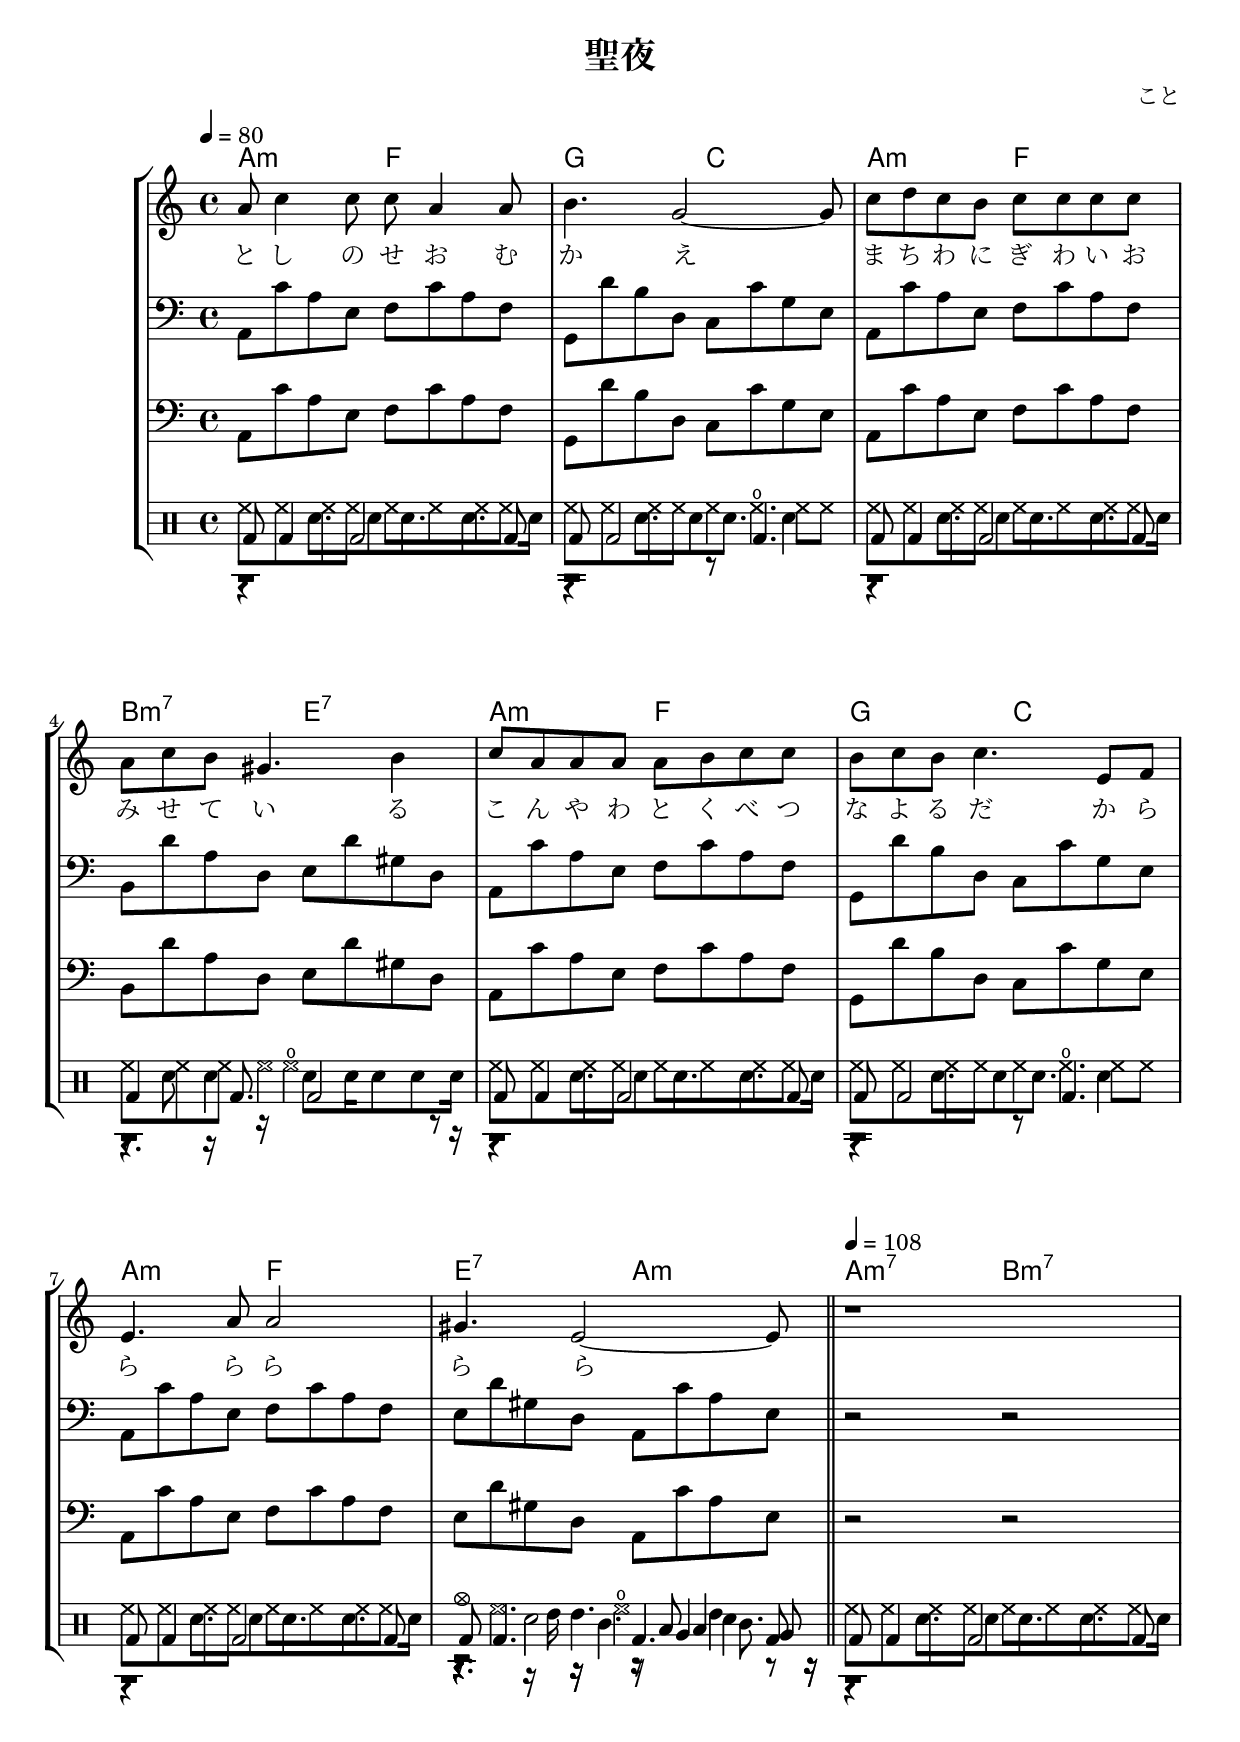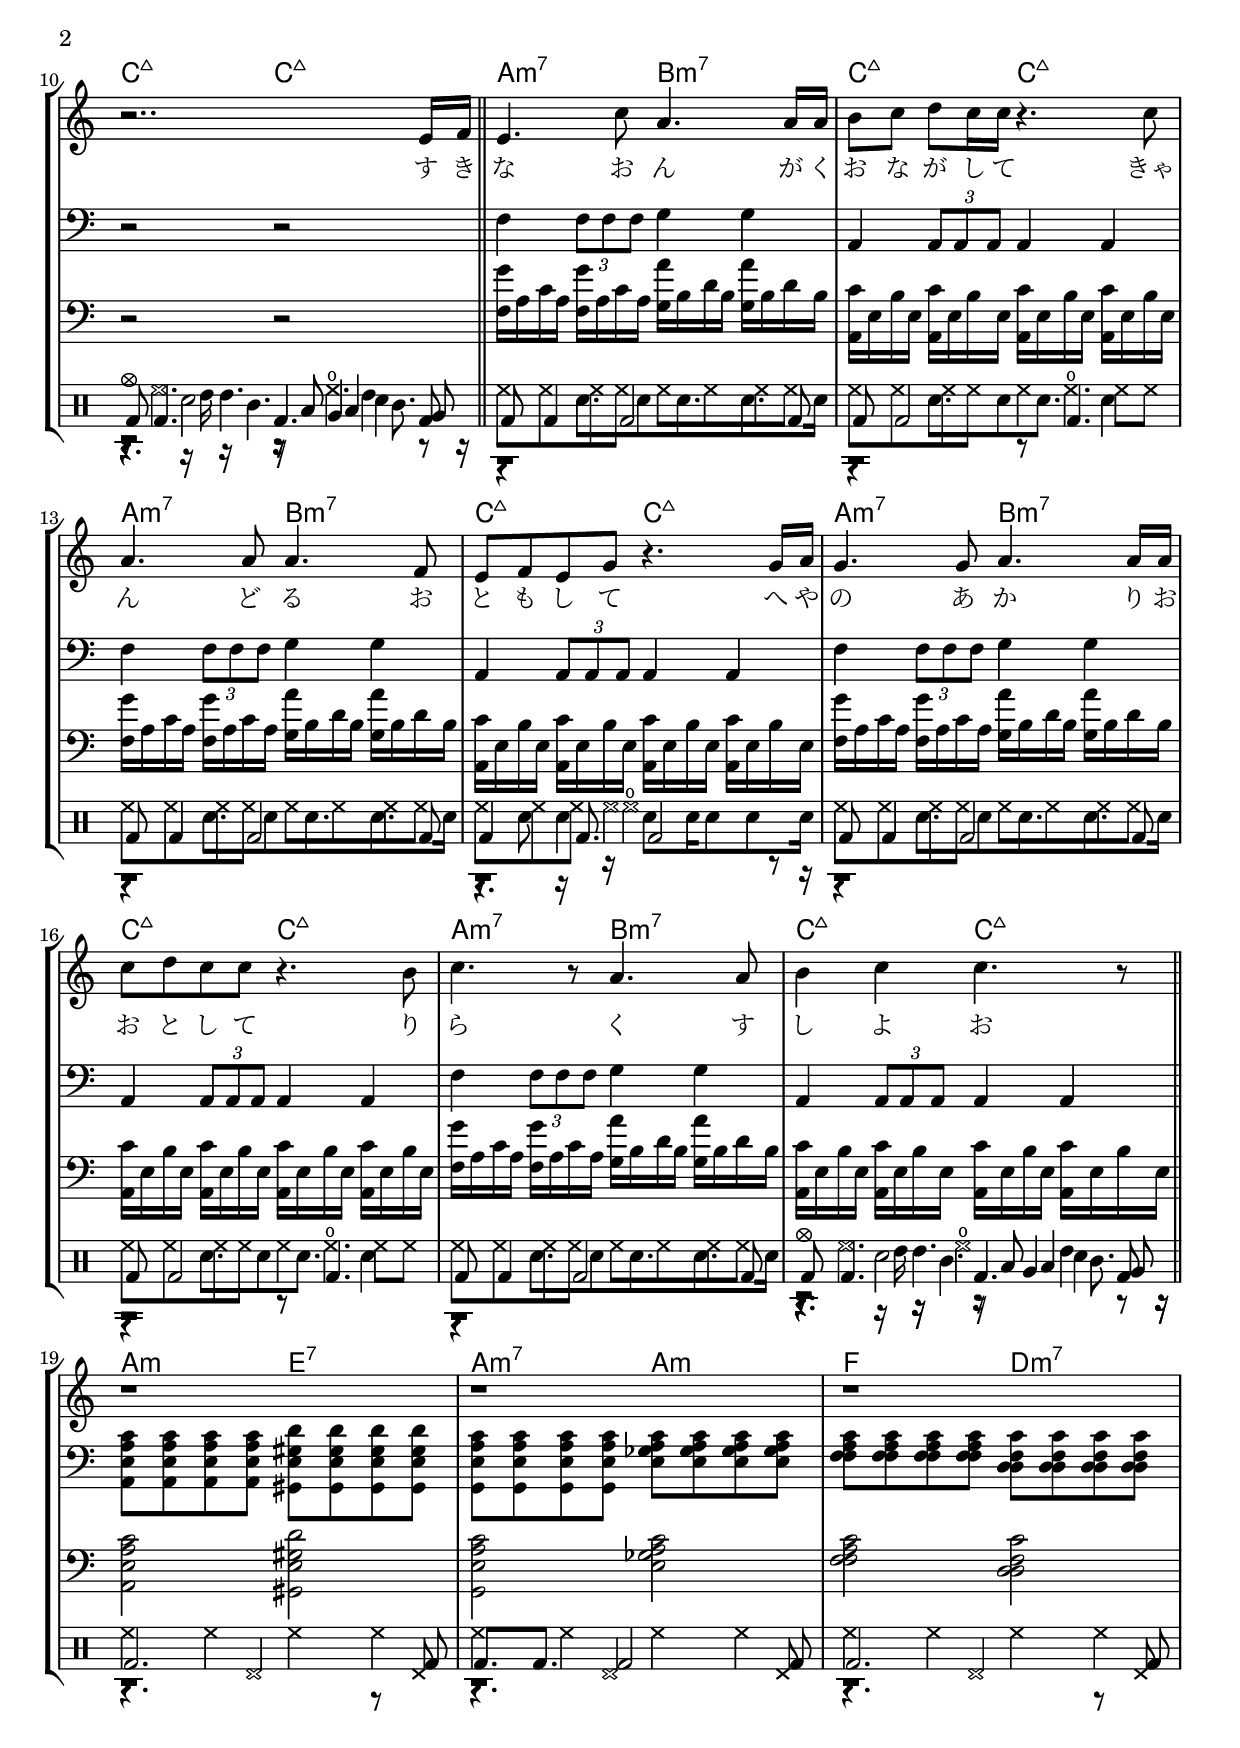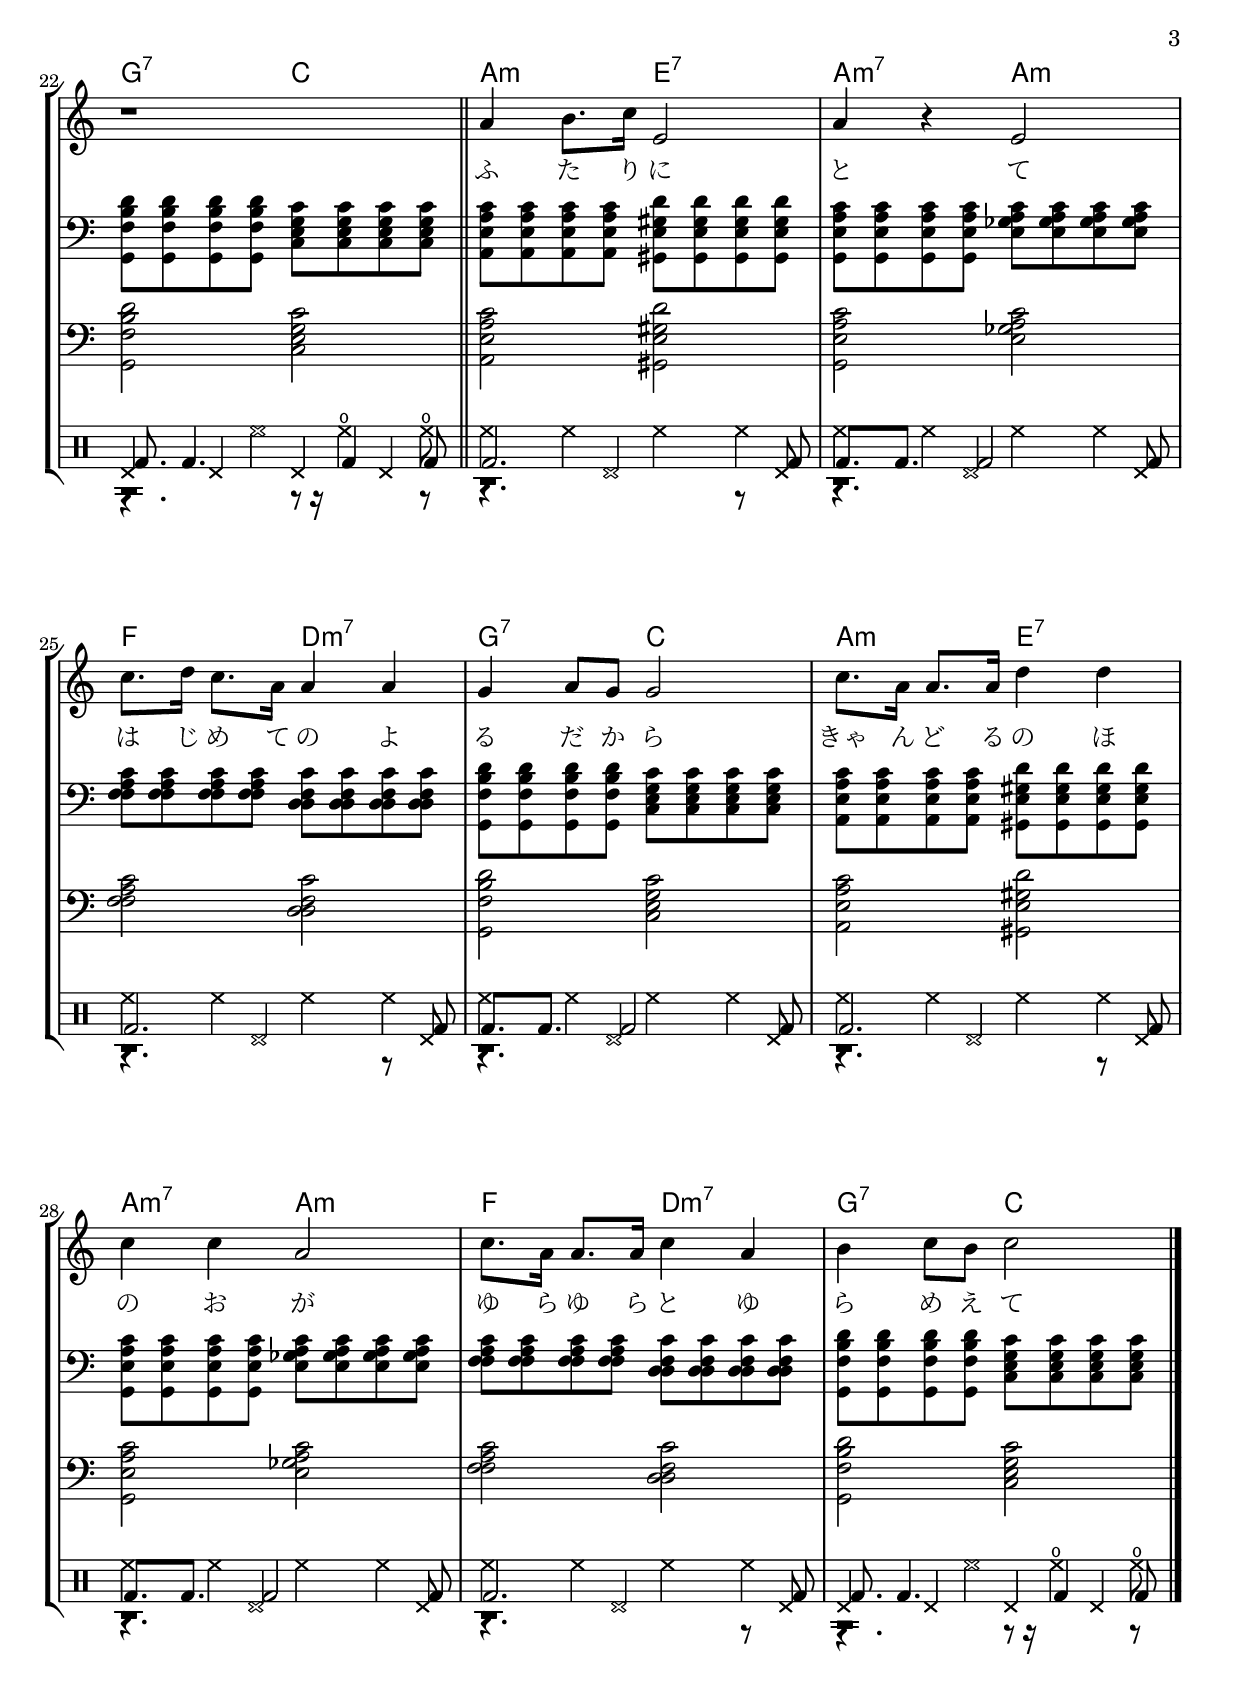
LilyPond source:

\version "2.12.1"

\header {
	title = \markup {聖夜}
	composer = \markup \center-column {こと}
}

harmony = \chordmode {
	a2:m f g c a:m f b:min7 e:7 a:m f g c a:m f e:7 a:m 

	a:min7 b:m7 c:maj7 c:maj7 

	a:min7 b:m7 c:maj7 c:maj7 a:min7 b:m7 c:maj7 c:maj7 a:min7 b:m7 c:maj7 c:maj7 a:min7 b:m7 c:maj7 c:maj7 

	a:m e:7 a:min7 a:m f d:min7 g:7 c 

	a:m e:7 a:min7 a:m f d:min7 g:7 c a:m e:7 a:min7 a:m f d:min7 g:7 c 
}

melody = {
	\set Staff.midiInstrument = #"fss0.31"
	\set Staff.midiMinimumVolume = #0.7
	\set Staff.midiMaximumVolume = #0.9
		\key c \major
	\tempo 4 = 80
a'8  c''4  c''8  c''8  a'4  a'8 
	b'4.  g'2~g'8 
	c''8  d''8  c''8  b'8  c''8  c''8  c''8  c''8 
	a'8  c''8  b'8  gis'4.  b'4 
	c''8  a'8  a'8  a'8  a'8  b'8  c''8  c''8 
	b'8  c''8  b'8  c''4.  e'8  f'8 
	e'4.  a'8  a'2 
	gis'4.  e'2~e'8
	\tempo 4 = 108
	r1 | r2.. 
	\set Staff.midiInstrument = #"fss0.31"
	\set Staff.midiMinimumVolume = #0.7
	\set Staff.midiMaximumVolume = #0.9
	e'16  f'16 
	e'4.  c''8  a'4.  a'16  a'16 
	b'8  c''8  d''8  c''16  c''16  r4.  c''8 
	a'4.  a'8  a'4.  f'8 
	e'8  f'8  e'8  g'8  r4.  g'16  a'16 
	g'4.  g'8  a'4.  a'16  a'16 
	c''8  d''8  c''8  c''8  r4.  b'8 
	c''4.  r8  a'4.  a'8 
	b'4  c''4  c''4.  	r8 	r1 | r1 | r1 | r1   
	\set Staff.midiInstrument = #"fss0.31"
	\set Staff.midiMinimumVolume = #0.7
	\set Staff.midiMaximumVolume = #0.9
	a'4  b'8.  c''16  e'2 
	a'4  r4  e'2 
	c''8.  d''16  c''8.  a'16  a'4  a'4 
	g'4  a'8  g'8  g'2 
	c''8.  a'16  a'8.  a'16  d''4  d''4 
	c''4  c''4  a'2 
	c''8.  a'16  a'8.  a'16  c''4  a'4 
	b'4  c''8  b'8  c''2
	\bar "|."
}

words = \lyricmode {
	と  し  の  せ  お  む  か  え  ま  ち  わ  に  ぎ  わ  い  お  み  せ  て  い  る  こ  ん  や  わ  と  く  べ  つ  な  よ  る  だ  か  ら  ら  ら  ら  ら  ら  
	
	す  き  な  お  ん  が  く  お  な  が  し  て  きゃ  ん  ど  る  お  と  も  し  て  へ  や  の  あ  か  り  お  お  と  し  て  り  ら  く  す  し  よ  お  
	
	ふ  た  り  に  と  て  は  じ  め  て  の  よ  る  だ  か  ら  きゃ  ん  ど  る  の  ほ  の  お  が  ゆ  ら  ゆ  ら  と  ゆ  ら  め  え  て  
}

tempochange = {
	\tempo 4 = 80
	r1 | r1 | r1 | r1 | r1 | r1 | r1 | r1 \bar "||"
	\tempo 4 = 108
	r1 | r1 \bar "||"
	\tempo 4 = 108
	r1 | r1 | r1 | r1 | r1 | r1 | r1 | r1 \bar "||"
	\tempo 4 = 108
	r1 | r1 | r1 | r1 \bar "||"
	\tempo 4 = 108
	r1 | r1 | r1 | r1 | r1 | r1 | r1 | r1 \bar "|."
}

mainacc = {
	\clef bass
	\set Staff.midiInstrument = #"Music box"
	\set Staff.midiMinimumVolume = #0.3
	\set Staff.midiMaximumVolume = #0.6
	\key c \major
	\tempo 4 = 80
	a,8 c' a e
	f8 c' a f
	g,8 d' b d
	c8 c' g e
	a,8 c' a e
	f8 c' a f
	b,8 d' a d
	e8 d' gis d
	a,8 c' a e
	f8 c' a f
	g,8 d' b d
	c8 c' g e
	a,8 c' a e
	f8 c' a f
	e8 d' gis d
	a,8 c' a e
	\bar "||"

	\set Staff.midiInstrument = #"Acoustic grand"
	\set Staff.midiMinimumVolume = #0.3
	\set Staff.midiMaximumVolume = #0.6
	\tempo 4 = 108
	r2
	r2
	r2
	r2
	\bar "||"

	\set Staff.midiInstrument = #"Acoustic grand"
	\set Staff.midiMinimumVolume = #0.3
	\set Staff.midiMaximumVolume = #0.6
	f4 \tuplet 3/2 { f8 f8 f8 }
	g4 g4
	a,4 \tuplet 3/2 { a,8 a,8 a,8 }
	a,4 a,4
	f4 \tuplet 3/2 { f8 f8 f8 }
	g4 g4
	a,4 \tuplet 3/2 { a,8 a,8 a,8 }
	a,4 a,4
	f4 \tuplet 3/2 { f8 f8 f8 }
	g4 g4
	a,4 \tuplet 3/2 { a,8 a,8 a,8 }
	a,4 a,4
	f4 \tuplet 3/2 { f8 f8 f8 }
	g4 g4
	a,4 \tuplet 3/2 { a,8 a,8 a,8 }
	a,4 a,4
	\bar "||"

	\set Staff.midiInstrument = #"Acoustic Guitar (steel)"
	\set Staff.midiMinimumVolume = #0.3
	\set Staff.midiMaximumVolume = #0.6
	<a, e a c'>8 <a, e a c'>8 <a, e a c'>8 <a, e a c'>8
	<gis, e gis d'>8 <gis, e gis d'>8 <gis, e gis d'>8 <gis, e gis d'>8
	<g, e a c'>8 <g, e a c'>8 <g, e a c'>8 <g, e a c'>8
	<ges e a c'>8 <ges e a c'>8 <ges e a c'>8 <ges e a c'>8
	<f f a c'>8 <f f a c'>8 <f f a c'>8 <f f a c'>8
	<d d f c'>8 <d d f c'>8 <d d f c'>8 <d d f c'>8
	<g, f b d'>8 <g, f b d'>8 <g, f b d'>8 <g, f b d'>8
	<c e g c'>8 <c e g c'>8 <c e g c'>8 <c e g c'>8
	\bar "||"

	\set Staff.midiInstrument = #"Acoustic Guitar (steel)"
	\set Staff.midiMinimumVolume = #0.3
	\set Staff.midiMaximumVolume = #0.6
	<a, e a c'>8 <a, e a c'>8 <a, e a c'>8 <a, e a c'>8
	<gis, e gis d'>8 <gis, e gis d'>8 <gis, e gis d'>8 <gis, e gis d'>8
	<g, e a c'>8 <g, e a c'>8 <g, e a c'>8 <g, e a c'>8
	<ges e a c'>8 <ges e a c'>8 <ges e a c'>8 <ges e a c'>8
	<f f a c'>8 <f f a c'>8 <f f a c'>8 <f f a c'>8
	<d d f c'>8 <d d f c'>8 <d d f c'>8 <d d f c'>8
	<g, f b d'>8 <g, f b d'>8 <g, f b d'>8 <g, f b d'>8
	<c e g c'>8 <c e g c'>8 <c e g c'>8 <c e g c'>8
	<a, e a c'>8 <a, e a c'>8 <a, e a c'>8 <a, e a c'>8
	<gis, e gis d'>8 <gis, e gis d'>8 <gis, e gis d'>8 <gis, e gis d'>8
	<g, e a c'>8 <g, e a c'>8 <g, e a c'>8 <g, e a c'>8
	<ges e a c'>8 <ges e a c'>8 <ges e a c'>8 <ges e a c'>8
	<f f a c'>8 <f f a c'>8 <f f a c'>8 <f f a c'>8
	<d d f c'>8 <d d f c'>8 <d d f c'>8 <d d f c'>8
	<g, f b d'>8 <g, f b d'>8 <g, f b d'>8 <g, f b d'>8
	<c e g c'>8 <c e g c'>8 <c e g c'>8 <c e g c'>8
	\bar "|."
}

subacc = {
	\clef bass
	\set Staff.midiInstrument = #"Alto Sax"
	\set Staff.midiMinimumVolume = #0.3
	\set Staff.midiMaximumVolume = #0.6
	\key c \major
	\tempo 4 = 80
	a,8 c' a e
	f8 c' a f
	g,8 d' b d
	c8 c' g e
	a,8 c' a e
	f8 c' a f
	b,8 d' a d
	e8 d' gis d
	a,8 c' a e
	f8 c' a f
	g,8 d' b d
	c8 c' g e
	a,8 c' a e
	f8 c' a f
	e8 d' gis d
	a,8 c' a e
	\bar "||"

	\set Staff.midiInstrument = #"Acoustic grand"
	\set Staff.midiMinimumVolume = #0.3
	\set Staff.midiMaximumVolume = #0.6
	\tempo 4 = 108
	r2
	r2
	r2
	r2
	\bar "||"

	\set Staff.midiInstrument = #"Electric Bass (pick)"
	\set Staff.midiMinimumVolume = #0.3
	\set Staff.midiMaximumVolume = #0.6
	<f g'>16 a c' a <f g'> a c' a
	<g a'>16 b d' b <g a'> b d' b
	<a, c'>16 e b e <a, c'> e b e
	<a, c'>16 e b e <a, c'> e b e
	<f g'>16 a c' a <f g'> a c' a
	<g a'>16 b d' b <g a'> b d' b
	<a, c'>16 e b e <a, c'> e b e
	<a, c'>16 e b e <a, c'> e b e
	<f g'>16 a c' a <f g'> a c' a
	<g a'>16 b d' b <g a'> b d' b
	<a, c'>16 e b e <a, c'> e b e
	<a, c'>16 e b e <a, c'> e b e
	<f g'>16 a c' a <f g'> a c' a
	<g a'>16 b d' b <g a'> b d' b
	<a, c'>16 e b e <a, c'> e b e
	<a, c'>16 e b e <a, c'> e b e
	\bar "||"

	\set Staff.midiInstrument = #"Tremolo Strings"
	\set Staff.midiMinimumVolume = #0.3
	\set Staff.midiMaximumVolume = #0.6
	<a, e a c'>2
	<gis, e gis d'>2
	<g, e a c'>2
	<ges e a c'>2
	<f f a c'>2
	<d d f c'>2
	<g, f b d'>2
	<c e g c'>2
	\bar "||"

	\set Staff.midiInstrument = #"Tremolo Strings"
	\set Staff.midiMinimumVolume = #0.3
	\set Staff.midiMaximumVolume = #0.6
	<a, e a c'>2
	<gis, e gis d'>2
	<g, e a c'>2
	<ges e a c'>2
	<f f a c'>2
	<d d f c'>2
	<g, f b d'>2
	<c e g c'>2
	<a, e a c'>2
	<gis, e gis d'>2
	<g, e a c'>2
	<ges e a c'>2
	<f f a c'>2
	<d d f c'>2
	<g, f b d'>2
	<c e g c'>2
	\bar "|."
}

percA = {
	\drummode {
	hh8 hh8 hh8 hh8 hh8 hh8 hh8 hh8  |hh8 hh8 hh8 hh8 hh4 hh8 hh8  |hh8 hh8 hh8 hh8 hh8 hh8 hh8 hh8  |hh8 hh8 hh8 hh2 r8  |hh8 hh8 hh8 hh8 hh8 hh8 hh8 hh8  |hh8 hh8 hh8 hh8 hh4 hh8 hh8  |hh8 hh8 hh8 hh8 hh8 hh8 hh8 hh8  |r8 hh2. r8  \bar "||"
	hh8 hh8 hh8 hh8 hh8 hh8 hh8 hh8  |r8 hh2. r8  \bar "||"
	hh8 hh8 hh8 hh8 hh8 hh8 hh8 hh8  |hh8 hh8 hh8 hh8 hh4 hh8 hh8  |hh8 hh8 hh8 hh8 hh8 hh8 hh8 hh8  |hh8 hh8 hh8 hh2 r8  |hh8 hh8 hh8 hh8 hh8 hh8 hh8 hh8  |hh8 hh8 hh8 hh8 hh4 hh8 hh8  |hh8 hh8 hh8 hh8 hh8 hh8 hh8 hh8  |r8 hh2. r8  \bar "||"
	r1  |r1  |r1  |r2 r8 hho4 hho8  \bar "||"
	r1  |r1  |r1  |r1  |r1  |r1  |r1  |r2 r8 hho4 hho8  \bar "|."
	}
}

percB = {
	\drummode {
	r4 sn8. sn8 sn8. sn8. sn16  |r4 sn8. sn8 sn8. sn4  |r4 sn8. sn8 sn8. sn8. sn16  |r8 sn8 sn4 sn8 sn16 sn8 sn8 sn16  |r4 sn8. sn8 sn8. sn8. sn16  |r4 sn8. sn8 sn8. sn4  |r4 sn8. sn8 sn8. sn8. sn16  |r4 sn2 sn4  \bar "||"
	r4 sn8. sn8 sn8. sn8. sn16  |r4 sn2 sn4  \bar "||"
	r4 sn8. sn8 sn8. sn8. sn16  |r4 sn8. sn8 sn8. sn4  |r4 sn8. sn8 sn8. sn8. sn16  |r8 sn8 sn4 sn8 sn16 sn8 sn8 sn16  |r4 sn8. sn8 sn8. sn8. sn16  |r4 sn8. sn8 sn8. sn4  |r4 sn8. sn8 sn8. sn8. sn16  |r4 sn2 sn4  \bar "||"
	r4. hhp2 hhp8  |r4. hhp2 hhp8  |r4. hhp2 hhp8  |hhp4 hhp4 hhp4 hhp4  \bar "||"
	r4. hhp2 hhp8  |r4. hhp2 hhp8  |r4. hhp2 hhp8  |r4. hhp2 hhp8  |r4. hhp2 hhp8  |r4. hhp2 hhp8  |r4. hhp2 hhp8  |hhp4 hhp4 hhp4 hhp4  \bar "|."
	}
}

percC = {
	\drummode {
	bd8 bd4 bd2 bd8  |bd8 bd2 bd4.  |bd8 bd4 bd2 bd8  |bd4 r16 bd8. bd2  |bd8 bd4 bd2 bd8  |bd8 bd2 bd4.  |bd8 bd4 bd2 bd8  |bd8 bd4. bd4. bd8  \bar "||"
	bd8 bd4 bd2 bd8  |bd8 bd4. bd4. bd8  \bar "||"
	bd8 bd4 bd2 bd8  |bd8 bd2 bd4.  |bd8 bd4 bd2 bd8  |bd4 r16 bd8. bd2  |bd8 bd4 bd2 bd8  |bd8 bd2 bd4.  |bd8 bd4 bd2 bd8  |bd8 bd4. bd4. bd8  \bar "||"
	hh4 hh4 hh4 hh4  |hh4 hh4 hh4 hh4  |hh4 hh4 hh4 hh4  |r4. hh2 r8  \bar "||"
	hh4 hh4 hh4 hh4  |hh4 hh4 hh4 hh4  |hh4 hh4 hh4 hh4  |hh4 hh4 hh4 hh4  |hh4 hh4 hh4 hh4  |hh4 hh4 hh4 hh4  |hh4 hh4 hh4 hh4  |r4. hh2 r8  \bar "|."
	}
}

percD = {
	\drummode {
	r1  |r2 r8 hho4.  |r1  |r4. r16 hho2 r16  |r1  |r2 r8 hho4.  |r1  |r4. r16 hho2 r16  \bar "||"
	r1  |r2 r8 hho4.  \bar "||"
	r1  |r2 r8 hho4.  |r1  |r4. r16 hho2 r16  |r1  |r2 r8 hho4.  |r1  |r4. r16 hho2 r16  \bar "||"
	bd2. r8 bd8  |bd8. bd8. bd2 bd8  |bd2. r8 bd8  |bd8. bd4. r16 bd4 bd8  \bar "||"
	bd2. r8 bd8  |bd8. bd8. bd2 bd8  |bd2. r8 bd8  |bd8. bd8. bd2 bd8  |bd2. r8 bd8  |bd8. bd8. bd2 bd8  |bd2. r8 bd8  |bd8. bd4. r16 bd4 bd8  \bar "|."
	}
}

percE = {
	\drummode {
	r1 |r1 |r1 |r1 |r1 |r1 |r1 |cymc1  \bar "||"
	r1 |cymc1  \bar "||"
	r1 |r1 |r1 |r1 |r1 |r1 |r1 |cymc1  \bar "||"
	r1 | r1 | r1 | r1 \bar "||"
	r1 | r1 | r1 | r1 | r1 | r1 | r1 | r1 \bar "|."
	}
}

percF = {
	\drummode {
	r1 |r1 |r1 |r1 |r1 |r1 |r1 |r4 r16 tommh16 tommh4. tommh4  \bar "||"
	r1 |r4 r16 tommh16 tommh4. tommh4  \bar "||"
	r1 |r1 |r1 |r1 |r1 |r1 |r1 |r4 r16 tommh16 tommh4. tommh4  \bar "||"
	r1 | r1 | r1 | r1 \bar "||"
	r1 | r1 | r1 | r1 | r1 | r1 | r1 | r1 \bar "|."
	}
}

percG = {
	\drummode {
	r1 |r1 |r1 |r1 |r1 |r1 |r1 |r4. r16 tomml4. tomml8.  \bar "||"
	r1 |r4. r16 tomml4. tomml8.  \bar "||"
	r1 |r1 |r1 |r1 |r1 |r1 |r1 |r4. r16 tomml4. tomml8.  \bar "||"
	r1 | r1 | r1 | r1 \bar "||"
	r1 | r1 | r1 | r1 | r1 | r1 | r1 | r1 \bar "|."
	}
}

percH = {
	\drummode {
	r1 |r1 |r1 |r1 |r1 |r1 |r1 |r2 r16 toml8 toml4 r16  \bar "||"
	r1 |r2 r16 toml8 toml4 r16  \bar "||"
	r1 |r1 |r1 |r1 |r1 |r1 |r1 |r2 r16 toml8 toml4 r16  \bar "||"
	r1 | r1 | r1 | r1 \bar "||"
	r1 | r1 | r1 | r1 | r1 | r1 | r1 | r1 \bar "|."
	}
}

percI = {
	\drummode {
	r1 |r1 |r1 |r1 |r1 |r1 |r1 |r2 r8 tomfh4 tomfh8  \bar "||"
	r1 |r2 r8 tomfh4 tomfh8  \bar "||"
	r1 |r1 |r1 |r1 |r1 |r1 |r1 |r2 r8 tomfh4 tomfh8  \bar "||"
	r1 | r1 | r1 | r1 \bar "||"
	r1 | r1 | r1 | r1 | r1 | r1 | r1 | r1 \bar "|."
	}
}

\score {
	<<
		\new StaffGroup <<
			\new ChordNames {\harmony}
			\new Voice = "melody" {\melody}
			\new Lyrics \lyricsto "melody" \words
			\new Staff = "mainacc" {\mainacc}
			\new Staff = "subacc" {\subacc}
			\new DrumStaff <<
				\new DrumVoice {\percA}
				\new DrumVoice {\percB}
				\new DrumVoice {\percC}
				\new DrumVoice {\percD}
				\new DrumVoice {\percE}
				\new DrumVoice {\percF}
				\new DrumVoice {\percG}
				\new DrumVoice {\percH}
				\new DrumVoice {\percI}
			>>
		>>
	>>
	\layout { }
}
